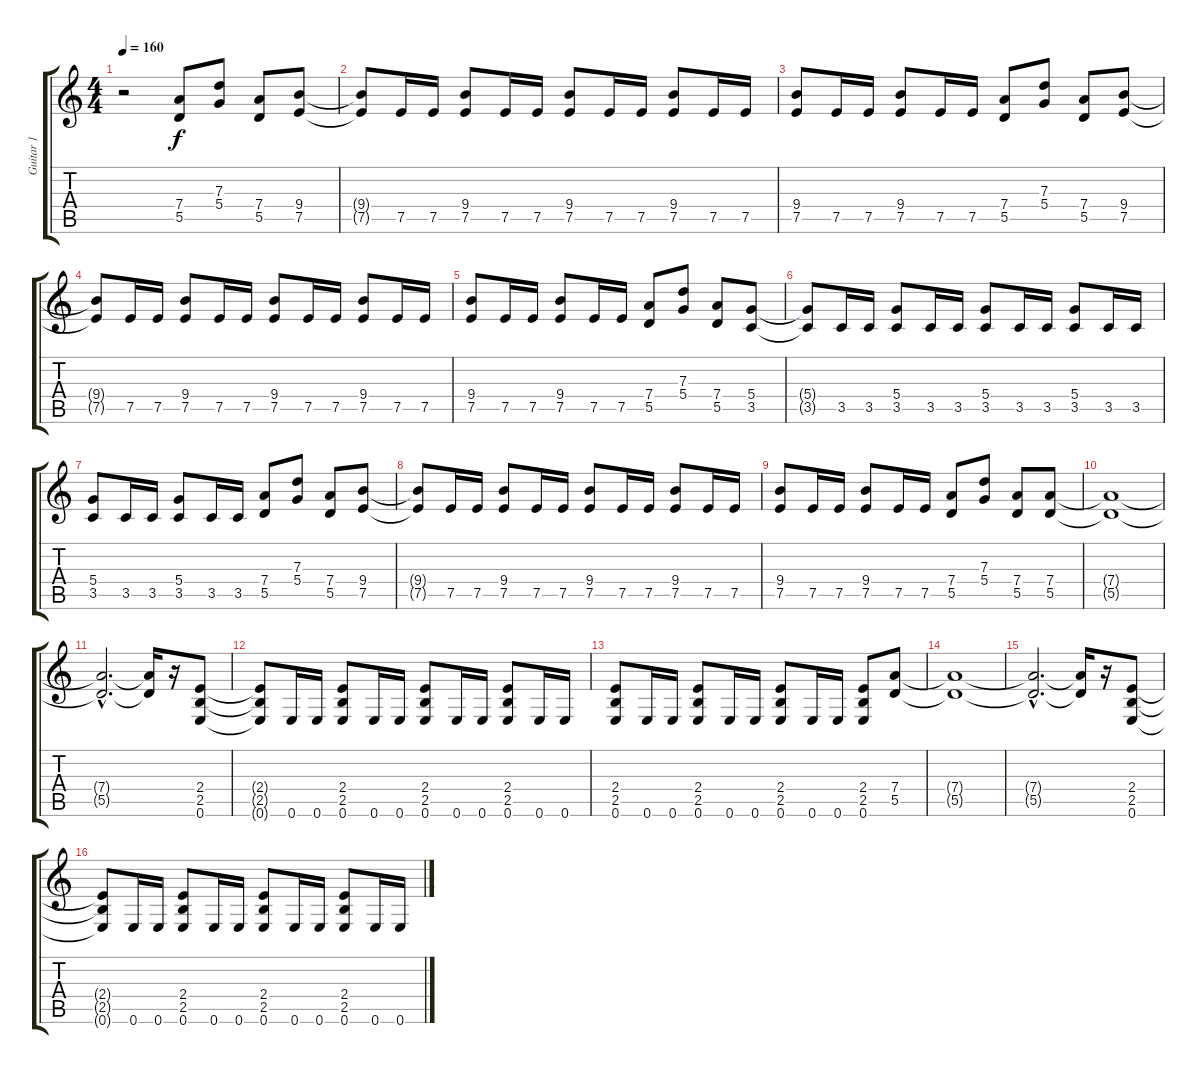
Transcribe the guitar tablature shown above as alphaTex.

\track ("Guitar 1" "Guitar 1") {instrument distortionguitar}
\staff {score tabs}
\tuning (E4 B3 G3 D3 A2 E2) {hide}
\ts (4 4)
\tempo 160
\clef g2
\ks c
r.2{dy f} (7.4 5.5).8 (7.3 5.4).8 (7.4 5.5).8 (9.4 7.5).8 |
(9.4{t} 7.5{t}).8 7.5.16 7.5.16 (9.4 7.5).8 7.5.16 7.5.16 (9.4 7.5).8 7.5.16 7.5.16 (9.4 7.5).8 7.5.16 7.5.16 |
(9.4 7.5).8 7.5.16 7.5.16 (9.4 7.5).8 7.5.16 7.5.16 (7.4 5.5).8 (7.3 5.4).8 (7.4 5.5).8 (9.4 7.5).8 |
(9.4{t} 7.5{t}).8 7.5.16 7.5.16 (9.4 7.5).8 7.5.16 7.5.16 (9.4 7.5).8 7.5.16 7.5.16 (9.4 7.5).8 7.5.16 7.5.16 |
(9.4 7.5).8 7.5.16 7.5.16 (9.4 7.5).8 7.5.16 7.5.16 (7.4 5.5).8 (7.3 5.4).8 (7.4 5.5).8 (5.4 3.5).8 |
(5.4{t} 3.5{t}).8 3.5.16 3.5.16 (5.4 3.5).8 3.5.16 3.5.16 (5.4 3.5).8 3.5.16 3.5.16 (5.4 3.5).8 3.5.16 3.5.16 |
(5.4 3.5).8 3.5.16 3.5.16 (5.4 3.5).8 3.5.16 3.5.16 (7.4 5.5).8 (7.3 5.4).8 (7.4 5.5).8 (9.4 7.5).8 |
(9.4{t} 7.5{t}).8 7.5.16 7.5.16 (9.4 7.5).8 7.5.16 7.5.16 (9.4 7.5).8 7.5.16 7.5.16 (9.4 7.5).8 7.5.16 7.5.16 |
(9.4 7.5).8 7.5.16 7.5.16 (9.4 7.5).8 7.5.16 7.5.16 (7.4 5.5).8 (7.3 5.4).8 (7.4 5.5).8 (7.4 5.5).8 |
(7.4{t} 5.5{t}).1 |
(7.4{hac t} 5.5{hac t}).2{d} (7.4{t} 5.5{t}).16 r.16 (2.4 2.5 0.6).8 |
(2.4{t} 2.5{t} 0.6{t}).8 0.6.16 0.6.16 (2.4 2.5 0.6).8 0.6.16 0.6.16 (2.4 2.5 0.6).8 0.6.16 0.6.16 (2.4 2.5 0.6).8 0.6.16 0.6.16 |
(2.4 2.5 0.6).8 0.6.16 0.6.16 (2.4 2.5 0.6).8 0.6.16 0.6.16 (2.4 2.5 0.6).8 0.6.16 0.6.16 (2.4 2.5 0.6).8 (7.4 5.5).8 |
(7.4{t} 5.5{t}).1 |
(7.4{hac t} 5.5{hac t}).2{d} (7.4{t} 5.5{t}).16 r.16 (2.4 2.5 0.6).8 |
(2.4{t} 2.5{t} 0.6{t}).8 0.6.16 0.6.16 (2.4 2.5 0.6).8 0.6.16 0.6.16 (2.4 2.5 0.6).8 0.6.16 0.6.16 (2.4 2.5 0.6).8 0.6.16 0.6.16
